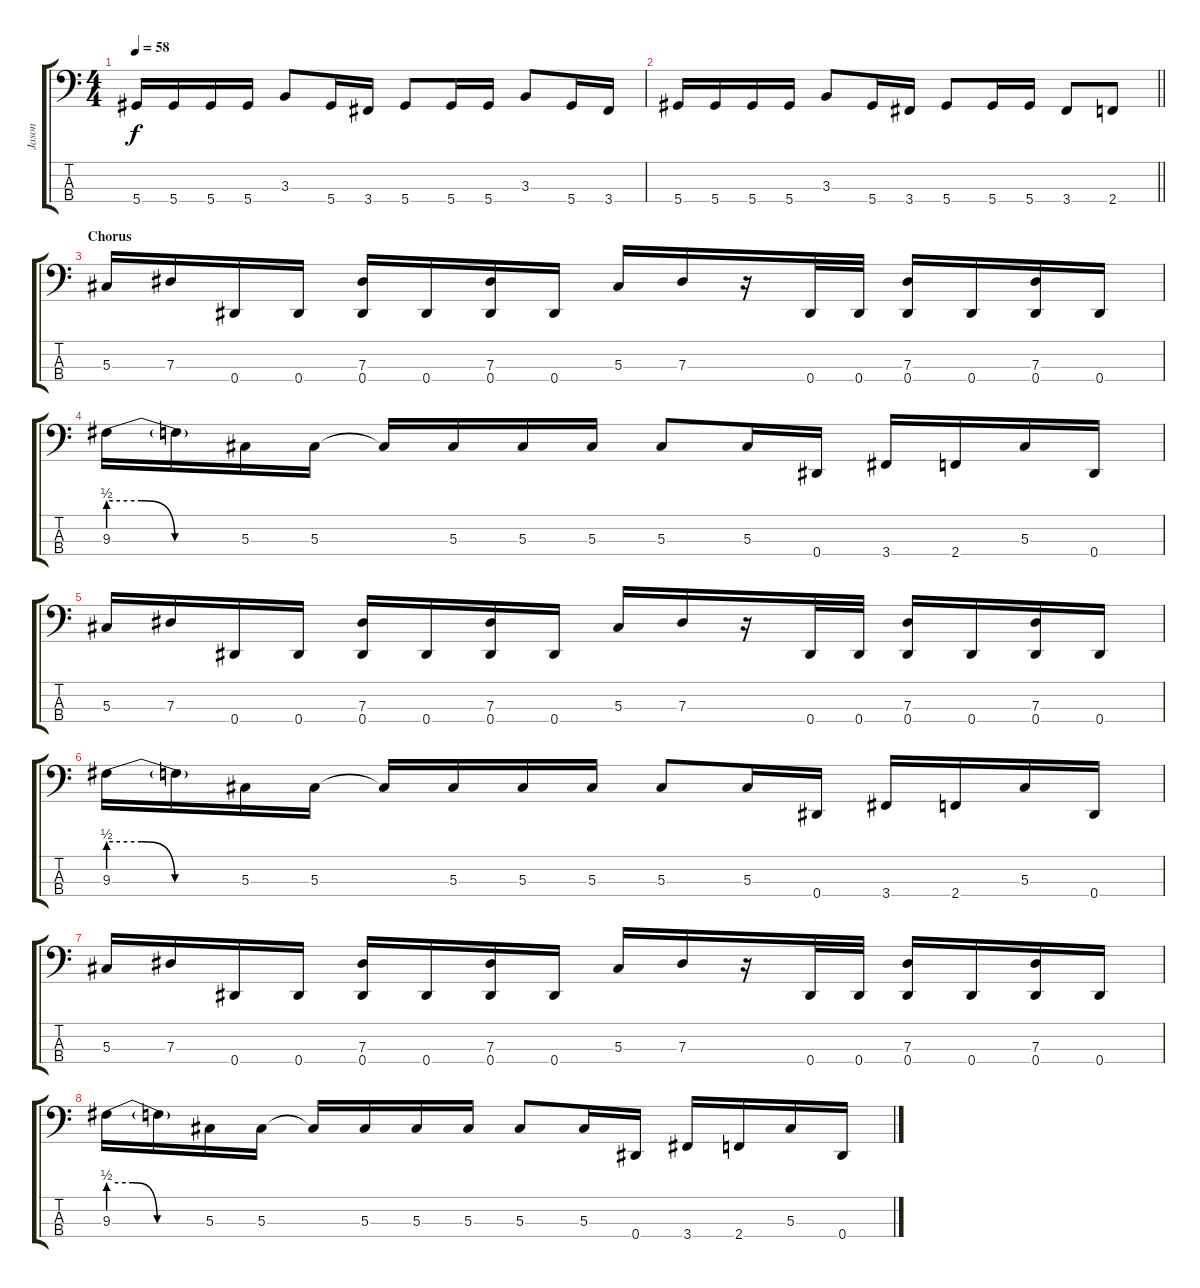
\track ("Jason " "Jason ") {instrument electricbasspick}
\staff {score tabs}
\tuning (Gb2 Db2 Ab1 Eb1) {hide}
\ts (4 4)
\tempo 58
\clef f4
\ks c
5.4.16{dy f} 5.4.16 5.4.16 5.4.16 3.3.8 5.4.16 3.4.16 5.4.8 5.4.16 5.4.16 3.3.8 5.4.16 3.4.16 |
\barLineRight lightlight
5.4.16 5.4.16 5.4.16 5.4.16 3.3.8 5.4.16 3.4.16 5.4.8 5.4.16 5.4.16 3.4.8 2.4.8 |
\section ("" "Chorus")
5.3.16 7.3.16 0.4.16 0.4.16 (7.3 0.4).16 0.4.16 (7.3 0.4).16 0.4.16 5.3.16 7.3.16 r.16 0.4.32 0.4.32 (7.3 0.4).16 0.4.16 (7.3 0.4).16 0.4.16 |
9.3{be (custom 0 2 15 2 30 0 60 0)}.16 9.3{t}.16 5.3.16 5.3.16 5.3{t}.16 5.3.16 5.3.16 5.3.16 5.3.8 5.3.16 0.4.16 3.4.16 2.4.16 5.3.16 0.4.16 |
5.3.16 7.3.16 0.4.16 0.4.16 (7.3 0.4).16 0.4.16 (7.3 0.4).16 0.4.16 5.3.16 7.3.16 r.16 0.4.32 0.4.32 (7.3 0.4).16 0.4.16 (7.3 0.4).16 0.4.16 |
9.3{be (custom 0 2 15 2 30 0 60 0)}.16 9.3{t}.16 5.3.16 5.3.16 5.3{t}.16 5.3.16 5.3.16 5.3.16 5.3.8 5.3.16 0.4.16 3.4.16 2.4.16 5.3.16 0.4.16 |
5.3.16 7.3.16 0.4.16 0.4.16 (7.3 0.4).16 0.4.16 (7.3 0.4).16 0.4.16 5.3.16 7.3.16 r.16 0.4.32 0.4.32 (7.3 0.4).16 0.4.16 (7.3 0.4).16 0.4.16 |
9.3{be (custom 0 2 15 2 30 0 60 0)}.16 9.3{t}.16 5.3.16 5.3.16 5.3{t}.16 5.3.16 5.3.16 5.3.16 5.3.8 5.3.16 0.4.16 3.4.16 2.4.16 5.3.16 0.4.16
